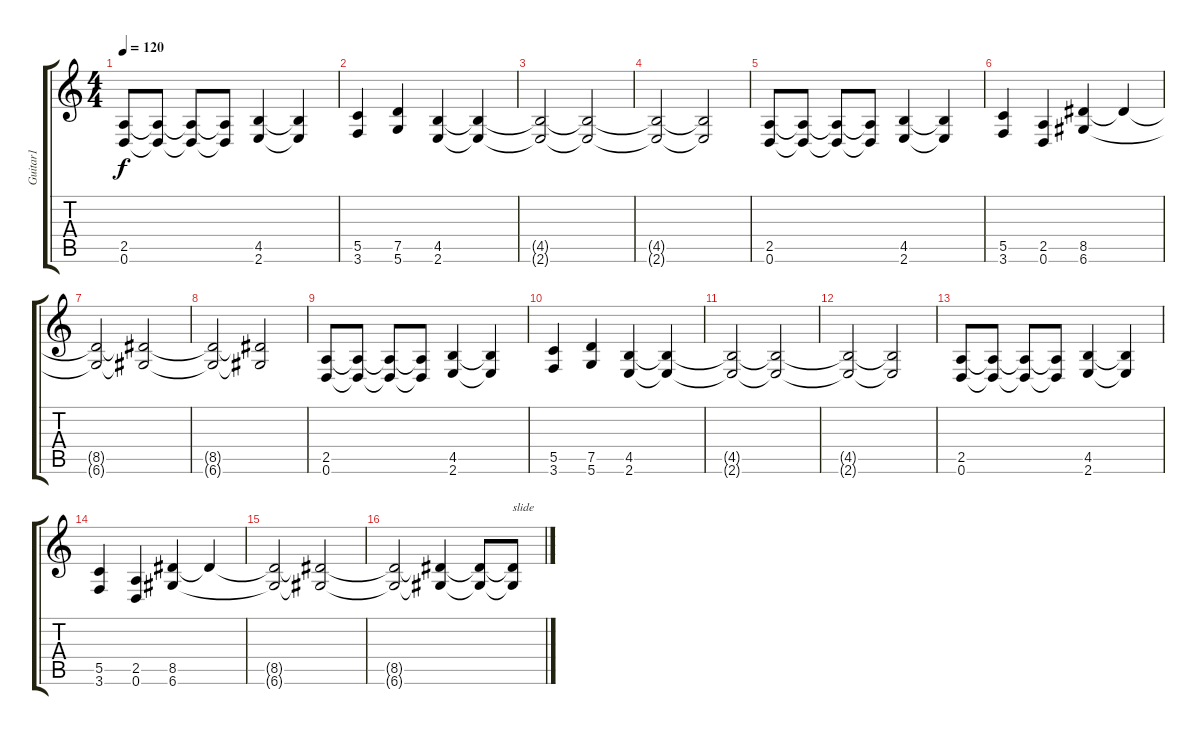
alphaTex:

\track ("Guitar1" "Guitar1") {instrument overdrivenguitar}
\staff {score tabs}
\tuning (D4 A3 F3 C3 G2 D2) {hide}
\ts (4 4)
\tempo 120
\clef g2
\ks c
(2.5 0.6).8{dy f instrument overdrivenguitar} (2.5{t} 0.6{t}).8 (2.5{t} 0.6{t}).8 (2.5{t} 0.6{t}).8 (4.5 2.6).4 (4.5{t} 2.6{t}).4 |
(5.5 3.6).4 (7.5 5.6).4 (4.5 2.6).4 (4.5{t} 2.6{t}).4 |
(4.5{t} 2.6{t}).2 (4.5{t} 2.6{t}).2 |
(4.5{t} 2.6{t}).2 (4.5{t} 2.6{t}).2 |
(2.5 0.6).8 (2.5{t} 0.6{t}).8 (2.5{t} 0.6{t}).8 (2.5{t} 0.6{t}).8 (4.5 2.6).4 (4.5{t} 2.6{t}).4 |
(5.5 3.6).4 (2.5 0.6).4 (8.5 6.6).4 8.5{t}.4 |
(8.5{t} 6.6{t}).2 (8.5{t} 6.6{t}).2 |
(8.5{t} 6.6{t}).2 (8.5{t} 6.6{t}).2 |
(2.5 0.6).8 (2.5{t} 0.6{t}).8 (2.5{t} 0.6{t}).8 (2.5{t} 0.6{t}).8 (4.5 2.6).4 (4.5{t} 2.6{t}).4 |
(5.5 3.6).4 (7.5 5.6).4 (4.5 2.6).4 (4.5{t} 2.6{t}).4 |
(4.5{t} 2.6{t}).2 (4.5{t} 2.6{t}).2 |
(4.5{t} 2.6{t}).2 (4.5{t} 2.6{t}).2 |
(2.5 0.6).8 (2.5{t} 0.6{t}).8 (2.5{t} 0.6{t}).8 (2.5{t} 0.6{t}).8 (4.5 2.6).4 (4.5{t} 2.6{t}).4 |
(5.5 3.6).4 (2.5 0.6).4 (8.5 6.6).4 8.5{t}.4 |
(8.5{t} 6.6{t}).2 (8.5{t} 6.6{t}).2 |
(8.5{t} 6.6{t}).2 (8.5{t} 6.6{t}).4 (8.5{t} 6.6{t}).8 (8.5{t} 6.6{t}).8{txt "slide"}
